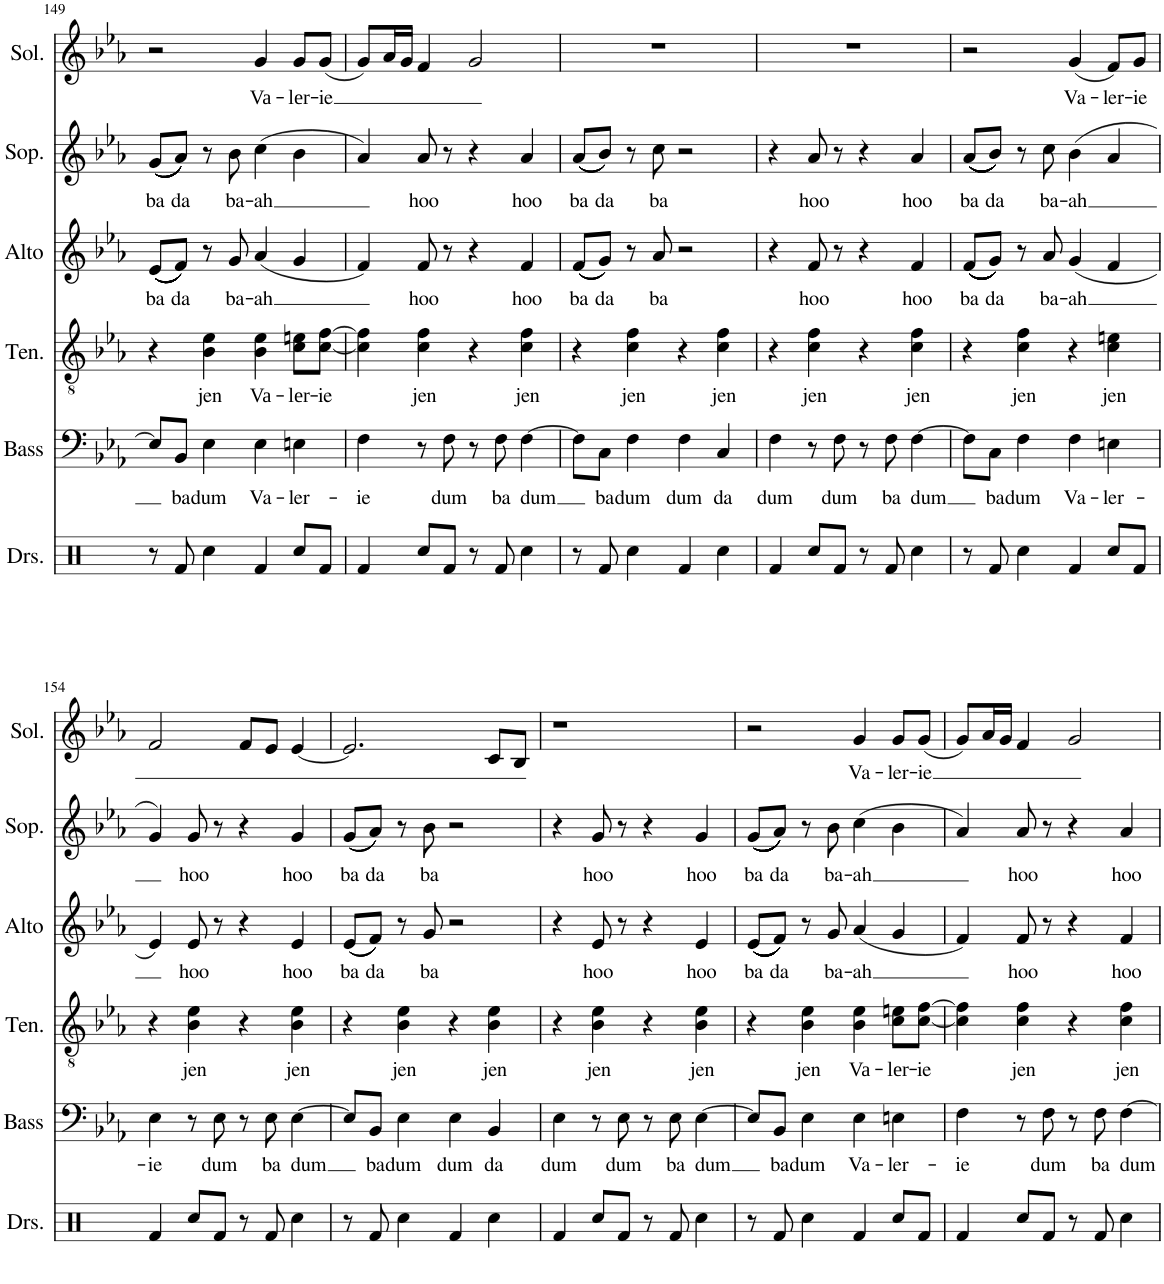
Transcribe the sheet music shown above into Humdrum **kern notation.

**kern	**kern	**text	**kern	**text	**kern	**text	**kern	**text	**kern	**text
*part6	*part5	*part5	*part4	*part4	*part3	*part3	*part2	*part2	*part1	*part1
*staff6	*staff5	*staff5	*staff4	*staff4	*staff3	*staff3	*staff2	*staff2	*staff1	*staff1
*I"Drumset	*I"Bass	*	*I"Tenor	*	*I"Alto	*	*I"Soprano	*	*I"Solo	*
*I'Drs.	*I'Bass	*	*I'Ten.	*	*I'Alto	*	*I'Sop.	*	*I'Sol.	*
!!LO:PB:g=z
*clefX	*clefF4	*	*clefGv2	*	*clefG2	*	*clefG2	*	*clefG2	*
*k[b-e-a-]	*k[b-e-a-]	*	*k[b-e-a-]	*	*k[b-e-a-]	*	*k[b-e-a-]	*	*k[b-e-a-]	*
*M2/2	*M2/2	*	*M2/2	*	*M2/2	*	*M2/2	*	*M2/2	*
*met(c|)	*met(c|)	*	*met(c|)	*	*met(c|)	*	*met(c|)	*	*met(c|)	*
=149	=149	=149	=149	=149	=149	=149	=149	=149	=149	=149
!	!	!	!	!	!	!LO:LY:b	!	!LO:LY:b	!	!
8r	8E-/L]	.	4r	.	8e-/L	ba	8g/L	ba	2r	.
!	!	!LO:LY:b	!	!	!	!LO:LY:b	!	!LO:LY:b	!	!
8Rf/	8BB-/J	ba	.	.	8f/J	da	8a-/J	da	.	.
!	!	!LO:LY:b	!	!LO:LY:b	!	!	!	!	!	!
4Rcc\	4E-\	dum	4B-\ 4e-\	jen	8r	.	8r	.	.	.
!	!	!	!	!	!	!LO:LY:b	!	!LO:LY:b	!	!
.	.	.	.	.	8g/	ba-	8b-\	ba-	.	.
!	!	!LO:LY:b	!	!LO:LY:b	!	!LO:LY:b	!	!LO:LY:b	!	!LO:LY:b
4Rf/	4E-\	Va-	4B-\ 4e-\	Va-	4a-/	-ah	4cc\	-ah	4g/	Va-
!	!	!LO:LY:b	!	!LO:LY:b	!	!	!	!	!	!LO:LY:b
8Rcc/L	4En\	-ler-	8c\ 8en\L	-ler-	4g/	.	4b-\	.	8g/L	-ler-
!	!	!	!	!LO:LY:b	!	!	!	!	!	!LO:LY:b
8Rf/J	.	.	[8c\ [8f\J	-ie	.	.	.	.	(8g/J	-ie
=150	=150	=150	=150	=150	=150	=150	=150	=150	=150	=150
!	!	!LO:LY:b	!	!	!	!	!	!	!	!
4Rf/	4F\	-ie	4c\] 4f\]	.	4f/	.	4a-/	.	8g/L)	.
.	.	.	.	.	.	.	.	.	16a-/L	.
.	.	.	.	.	.	.	.	.	16g/JJ	.
!	!	!	!	!LO:LY:b	!	!LO:LY:b	!	!LO:LY:b	!	!
8Rcc/L	8r	.	4c\ 4f\	jen	8f/	hoo	8a-/	hoo	4f/	.
!	!	!LO:LY:b	!	!	!	!	!	!	!	!
8Rf/J	8F\	dum	.	.	8r	.	8r	.	.	.
8r	8r	.	4r	.	4r	.	4r	.	2g/	.
!	!	!LO:LY:b	!	!	!	!	!	!	!	!
8Rf/	8F\	ba	.	.	.	.	.	.	.	.
!	!	!LO:LY:b	!	!LO:LY:b	!	!LO:LY:b	!	!LO:LY:b	!	!
4Rcc\	[4F\	dum	4c\ 4f\	jen	4f/	hoo	4a-/	hoo	.	.
=151	=151	=151	=151	=151	=151	=151	=151	=151	=151	=151
!	!	!	!	!	!	!LO:LY:b	!	!LO:LY:b	!	!
8r	8F\L]	.	4r	.	8f/L	ba	8a-/L	ba	1r	.
!	!	!LO:LY:b	!	!	!	!LO:LY:b	!	!LO:LY:b	!	!
8Rf/	8C\J	ba	.	.	8g/J	da	8b-/J	da	.	.
!	!	!LO:LY:b	!	!LO:LY:b	!	!	!	!	!	!
4Rcc\	4F\	dum	4c\ 4f\	jen	8r	.	8r	.	.	.
!	!	!	!	!	!	!LO:LY:b	!	!LO:LY:b	!	!
.	.	.	.	.	8a-/	ba	8cc\	ba	.	.
!	!	!LO:LY:b	!	!	!	!	!	!	!	!
4Rf/	4F\	dum	4r	.	2r	.	2r	.	.	.
!	!	!LO:LY:b	!	!LO:LY:b	!	!	!	!	!	!
4Rcc\	4C/	da	4c\ 4f\	jen	.	.	.	.	.	.
=152	=152	=152	=152	=152	=152	=152	=152	=152	=152	=152
!	!	!LO:LY:b	!	!	!	!	!	!	!	!
4Rf/	4F\	dum	4r	.	4r	.	4r	.	1r	.
!	!	!	!	!LO:LY:b	!	!LO:LY:b	!	!LO:LY:b	!	!
8Rcc/L	8r	.	4c\ 4f\	jen	8f/	hoo	8a-/	hoo	.	.
!	!	!LO:LY:b	!	!	!	!	!	!	!	!
8Rf/J	8F\	dum	.	.	8r	.	8r	.	.	.
8r	8r	.	4r	.	4r	.	4r	.	.	.
!	!	!LO:LY:b	!	!	!	!	!	!	!	!
8Rf/	8F\	ba	.	.	.	.	.	.	.	.
!	!	!LO:LY:b	!	!LO:LY:b	!	!LO:LY:b	!	!LO:LY:b	!	!
4Rcc\	[4F\	dum	4c\ 4f\	jen	4f/	hoo	4a-/	hoo	.	.
=153	=153	=153	=153	=153	=153	=153	=153	=153	=153	=153
!	!	!	!	!	!	!LO:LY:b	!	!LO:LY:b	!	!
8r	8F\L]	.	4r	.	8f/L	ba	8a-/L	ba	2r	.
!	!	!LO:LY:b	!	!	!	!LO:LY:b	!	!LO:LY:b	!	!
8Rf/	8C\J	ba	.	.	8g/J	da	8b-/J	da	.	.
!	!	!LO:LY:b	!	!LO:LY:b	!	!	!	!	!	!
4Rcc\	4F\	dum	4c\ 4f\	jen	8r	.	8r	.	.	.
!	!	!	!	!	!	!LO:LY:b	!	!LO:LY:b	!	!
.	.	.	.	.	8a-/	ba-	8cc\	ba-	.	.
!	!	!LO:LY:b	!	!	!	!LO:LY:b	!	!LO:LY:b	!	!LO:LY:b
4Rf/	4F\	Va-	4r	.	4g/	-ah	4b-\	-ah	(4g/	Va-
!	!	!LO:LY:b	!	!LO:LY:b	!	!	!	!	!	!LO:LY:b
8Rcc/L	4En\	-ler-	4c\ 4en\	jen	4f/	.	4a-/	.	8f/L)	-ler-
!	!	!	!	!	!	!	!	!	!	!LO:LY:b
8Rf/J	.	.	.	.	.	.	.	.	8g/J	-ie
!!LO:LB:g=z
=154	=154	=154	=154	=154	=154	=154	=154	=154	=154	=154
!	!	!LO:LY:b	!	!	!	!	!	!	!	!
4Rf/	4E-\	-ie	4r	.	4e-/	.	4g/	.	2f/	.
!	!	!	!	!LO:LY:b	!	!LO:LY:b	!	!LO:LY:b	!	!
8Rcc/L	8r	.	4B-\ 4e-\	jen	8e-/	hoo	8g/	hoo	.	.
!	!	!LO:LY:b	!	!	!	!	!	!	!	!
8Rf/J	8E-\	dum	.	.	8r	.	8r	.	.	.
8r	8r	.	4r	.	4r	.	4r	.	8f/L	.
!	!	!LO:LY:b	!	!	!	!	!	!	!	!
8Rf/	8E-\	ba	.	.	.	.	.	.	8e-/J	.
!	!	!LO:LY:b	!	!LO:LY:b	!	!LO:LY:b	!	!LO:LY:b	!	!
4Rcc\	[4E-\	dum	4B-\ 4e-\	jen	4e-/	hoo	4g/	hoo	[4e-/	.
=155	=155	=155	=155	=155	=155	=155	=155	=155	=155	=155
!	!	!	!	!	!	!LO:LY:b	!	!LO:LY:b	!	!
8r	8E-/L]	.	4r	.	8e-/L	ba	8g/L	ba	2.e-/]	.
!	!	!LO:LY:b	!	!	!	!LO:LY:b	!	!LO:LY:b	!	!
8Rf/	8BB-/J	ba	.	.	8f/J	da	8a-/J	da	.	.
!	!	!LO:LY:b	!	!LO:LY:b	!	!	!	!	!	!
4Rcc\	4E-\	dum	4B-\ 4e-\	jen	8r	.	8r	.	.	.
!	!	!	!	!	!	!LO:LY:b	!	!LO:LY:b	!	!
.	.	.	.	.	8g/	ba	8b-\	ba	.	.
!	!	!LO:LY:b	!	!	!	!	!	!	!	!
4Rf/	4E-\	dum	4r	.	2r	.	2r	.	.	.
!	!	!LO:LY:b	!	!LO:LY:b	!	!	!	!	!	!
4Rcc\	4BB-/	da	4B-\ 4e-\	jen	.	.	.	.	8c/L	.
.	.	.	.	.	.	.	.	.	8B-/J	.
=156	=156	=156	=156	=156	=156	=156	=156	=156	=156	=156
!	!	!LO:LY:b	!	!	!	!	!	!	!	!
4Rf/	4E-\	dum	4r	.	4r	.	4r	.	1r	.
!	!	!	!	!LO:LY:b	!	!LO:LY:b	!	!LO:LY:b	!	!
8Rcc/L	8r	.	4B-\ 4e-\	jen	8e-/	hoo	8g/	hoo	.	.
!	!	!LO:LY:b	!	!	!	!	!	!	!	!
8Rf/J	8E-\	dum	.	.	8r	.	8r	.	.	.
8r	8r	.	4r	.	4r	.	4r	.	.	.
!	!	!LO:LY:b	!	!	!	!	!	!	!	!
8Rf/	8E-\	ba	.	.	.	.	.	.	.	.
!	!	!LO:LY:b	!	!LO:LY:b	!	!LO:LY:b	!	!LO:LY:b	!	!
4Rcc\	[4E-\	dum	4B-\ 4e-\	jen	4e-/	hoo	4g/	hoo	.	.
=157	=157	=157	=157	=157	=157	=157	=157	=157	=157	=157
!	!	!	!	!	!	!LO:LY:b	!	!LO:LY:b	!	!
8r	8E-/L]	.	4r	.	8e-/L	ba	8g/L	ba	2r	.
!	!	!LO:LY:b	!	!	!	!LO:LY:b	!	!LO:LY:b	!	!
8Rf/	8BB-/J	ba	.	.	8f/J	da	8a-/J	da	.	.
!	!	!LO:LY:b	!	!LO:LY:b	!	!	!	!	!	!
4Rcc\	4E-\	dum	4B-\ 4e-\	jen	8r	.	8r	.	.	.
!	!	!	!	!	!	!LO:LY:b	!	!LO:LY:b	!	!
.	.	.	.	.	8g/	ba-	8b-\	ba-	.	.
!	!	!LO:LY:b	!	!LO:LY:b	!	!LO:LY:b	!	!LO:LY:b	!	!LO:LY:b
4Rf/	4E-\	Va-	4B-\ 4e-\	Va-	4a-/	-ah	4cc\	-ah	4g/	Va-
!	!	!LO:LY:b	!	!LO:LY:b	!	!	!	!	!	!LO:LY:b
8Rcc/L	4En\	-ler-	8c\ 8en\L	-ler-	4g/	.	4b-\	.	8g/L	-ler-
!	!	!	!	!LO:LY:b	!	!	!	!	!	!LO:LY:b
8Rf/J	.	.	[8c\ [8f\J	-ie	.	.	.	.	(8g/J	-ie
=158	=158	=158	=158	=158	=158	=158	=158	=158	=158	=158
!	!	!LO:LY:b	!	!	!	!	!	!	!	!
4Rf/	4F\	-ie	4c\] 4f\]	.	4f/	.	4a-/	.	8g/L)	.
.	.	.	.	.	.	.	.	.	16a-/L	.
.	.	.	.	.	.	.	.	.	16g/JJ	.
!	!	!	!	!LO:LY:b	!	!LO:LY:b	!	!LO:LY:b	!	!
8Rcc/L	8r	.	4c\ 4f\	jen	8f/	hoo	8a-/	hoo	4f/	.
!	!	!LO:LY:b	!	!	!	!	!	!	!	!
8Rf/J	8F\	dum	.	.	8r	.	8r	.	.	.
8r	8r	.	4r	.	4r	.	4r	.	2g/	.
!	!	!LO:LY:b	!	!	!	!	!	!	!	!
8Rf/	8F\	ba	.	.	.	.	.	.	.	.
!	!	!LO:LY:b	!	!LO:LY:b	!	!LO:LY:b	!	!LO:LY:b	!	!
4Rcc\	[4F\	dum	4c\ 4f\	jen	4f/	hoo	4a-/	hoo	.	.
=	=	=	=	=	=	=	=	=	=	=
*-	*-	*-	*-	*-	*-	*-	*-	*-	*-	*-
